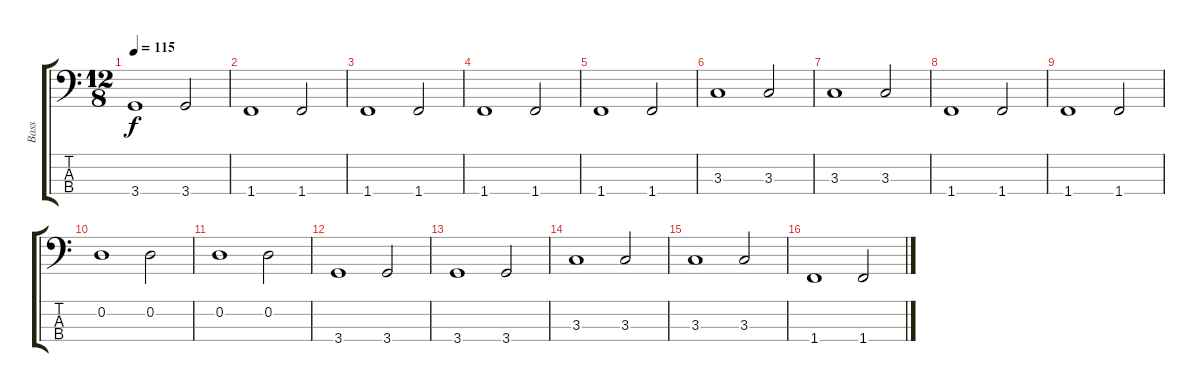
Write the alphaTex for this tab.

\track ("Bass" "Bass") {instrument acousticbass}
\staff {score tabs}
\tuning (G2 D2 A1 E1) {hide}
\ts (12 8)
\tempo 115
\clef f4
\ks c
3.4.1{dy f} 3.4.2 |
1.4.1 1.4.2 |
1.4.1 1.4.2 |
1.4.1 1.4.2 |
1.4.1 1.4.2 |
3.3.1 3.3.2 |
3.3.1 3.3.2 |
1.4.1 1.4.2 |
1.4.1 1.4.2 |
0.2.1 0.2.2 |
0.2.1 0.2.2 |
3.4.1 3.4.2 |
3.4.1 3.4.2 |
3.3.1 3.3.2 |
3.3.1 3.3.2 |
1.4.1 1.4.2
